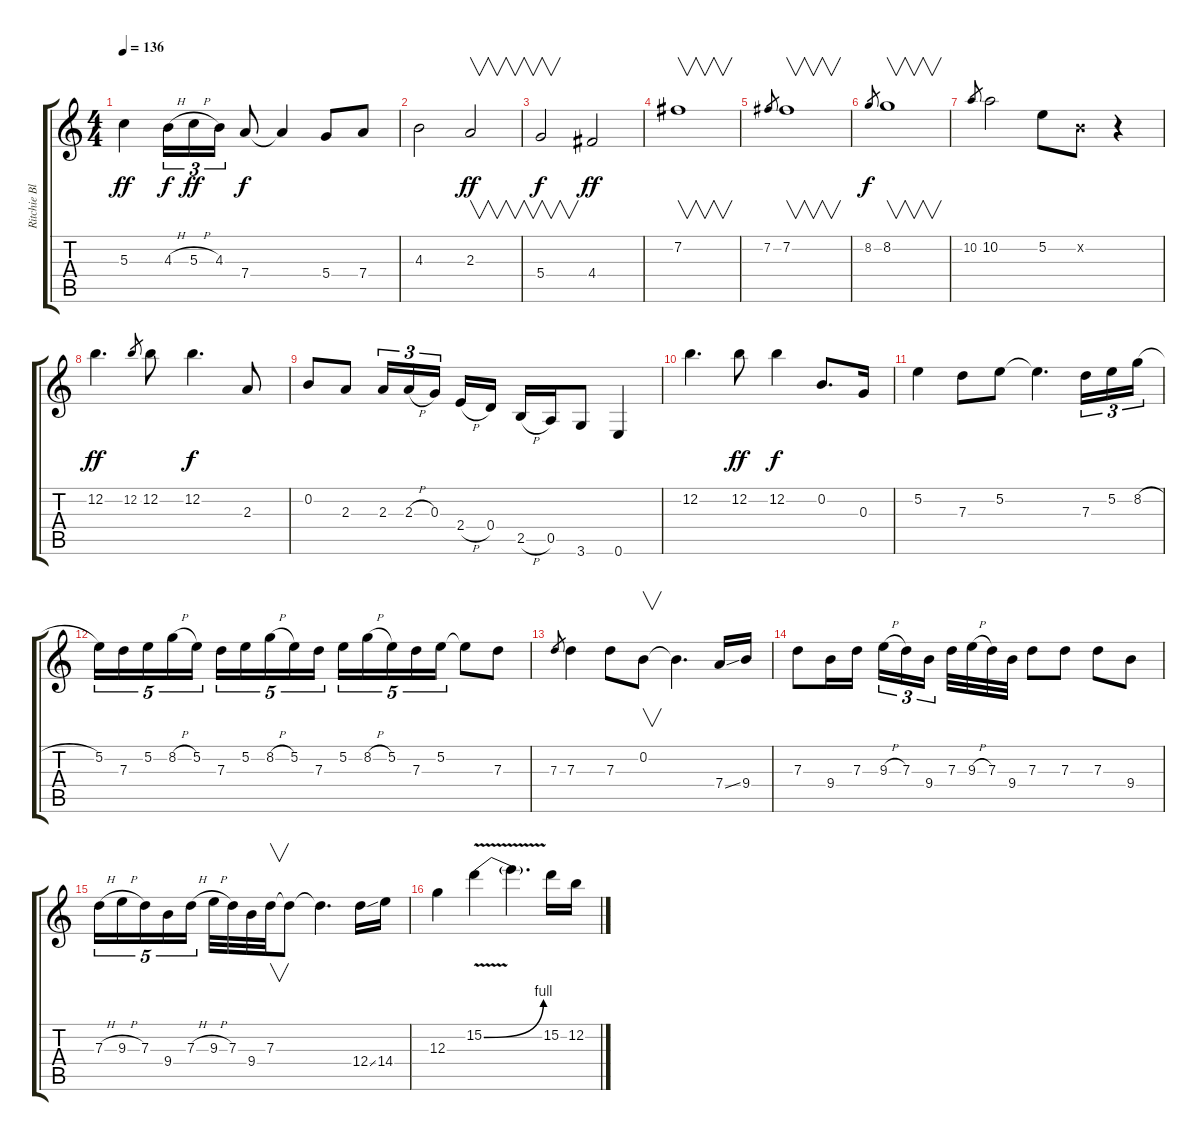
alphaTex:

\track ("Ritchie Blackmore" "Ritchie Bl") {instrument overdrivenguitar}
\staff {score tabs}
\tuning (E4 B3 G3 D3 A2 E2) {hide}
\ts (4 4)
\tempo 136
\clef g2
\ks c
5.3.4{dy ff} 4.3{h}.16{tu (3 2) dy f} 5.3{h}.16{tu (3 2) dy ff} 4.3.16{tu (3 2)} 7.4.8{dy f} 7.4{t}.4 5.4.8 7.4.8 |
4.3.2 2.3.2{v dy ff} |
5.4.2{v dy f} 4.4.2{dy ff} |
7.2.1{v} |
7.2.8{gr} 7.2.1{v} |
8.2.8{gr dy f} 8.2.1{v} |
10.2.8{gr} 10.2.2 5.2.8 0.2{x}.8 r.4 |
12.2.4{d dy ff} 12.2.8{gr} 12.2.8 12.2.4{d dy f} 2.3.8 |
0.2.8 2.3.8 2.3.16{tu (3 2)} 2.3{h}.16{tu (3 2)} 0.3.16{tu (3 2) beam splitsecondary} 2.4{h}.16 0.4.16 2.5{h}.16 0.5.16 3.6.8 0.6.4 |
12.2.4{d} 12.2.8{dy ff} 12.2.4{dy f} 0.2.8{d} 0.3.16 |
5.2.4 7.3.8 5.2.8 5.2{t}.4{d} 7.3.16{tu (3 2)} 5.2.16{tu (3 2)} 8.2{h}.16{tu (3 2)} |
5.2.16{tu (5 4)} 7.3.16{tu (5 4)} 5.2.16{tu (5 4)} 8.2{h}.16{tu (5 4)} 5.2.16{tu (5 4)} 7.3.16{tu (5 4)} 5.2.16{tu (5 4)} 8.2{h}.16{tu (5 4)} 5.2.16{tu (5 4)} 7.3.16{tu (5 4)} 5.2.16{tu (5 4)} 8.2{h}.16{tu (5 4)} 5.2.16{tu (5 4)} 7.3.16{tu (5 4)} 5.2.16{tu (5 4)} 5.2{t}.8 7.3.8 |
7.3.8{gr} 7.3.4 7.3.8 0.2.8{v} 0.2{t}.4{d} 7.4{ss}.16 9.4.16 |
7.3.8 9.4.16 7.3.16 9.3{h}.16{tu (3 2)} 7.3.16{tu (3 2)} 9.4.16{tu (3 2) beam splitsecondary} 7.3.32 9.3{h}.32 7.3.32 9.4.32 7.3.8 7.3.8 7.3.8 9.4.8 |
7.3{h}.16{tu (5 4)} 9.3{h}.16{tu (5 4)} 7.3.16{tu (5 4)} 9.4.16{tu (5 4)} 7.3{h}.16{tu (5 4)} 9.3{h}.32 7.3.32 9.4.32 7.3.32{v} 7.3{t}.8 7.3{t}.4{d} 12.4{ss}.16 14.4.16 |
12.3.4 15.2{be (bend 0 0 60 4) v}.4 15.2{t}.4{d} 15.2.16 12.2.16
